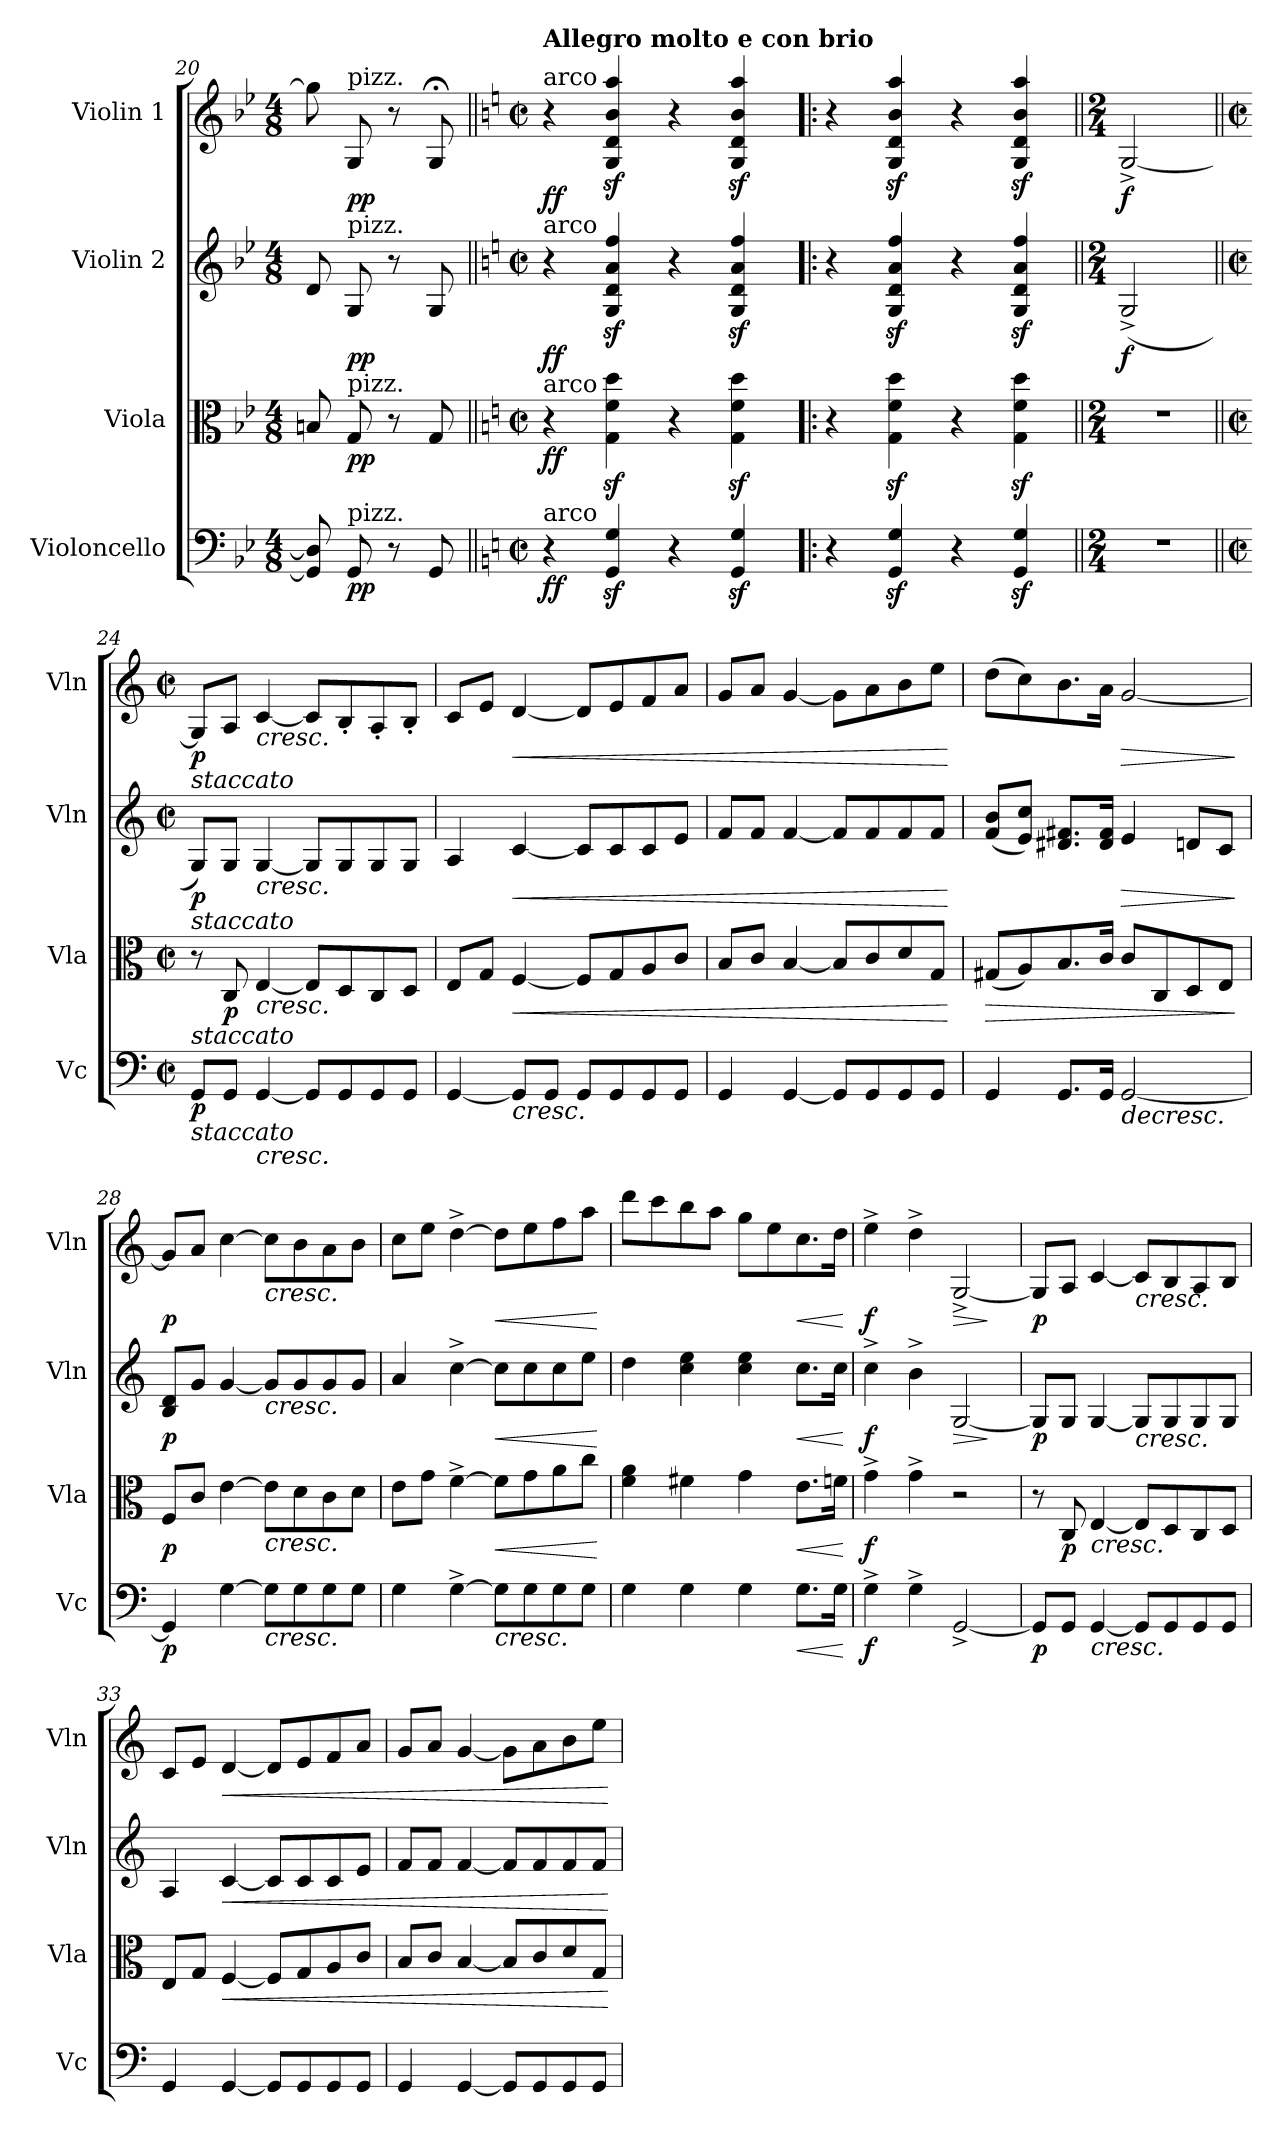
**kern	**dynam	**kern	**dynam	**kern	**dynam	**kern	**dynam
*part4	*part4	*part3	*part3	*part2	*part2	*part1	*part1
*staff4	*staff4	*staff3	*staff3	*staff2	*staff2	*staff1	*staff1
*I"Violoncello	*	*I"Viola	*	*I"Violin 2	*	*I"Violin 1	*
*I'Vc	*	*I'Vla	*	*I'Vln	*	*I'Vln	*
*clefF4	*	*clefC3	*	*clefG2	*	*clefG2	*
*k[b-e-]	*	*k[b-e-]	*	*k[b-e-]	*	*k[b-e-]	*
*M4/8	*	*M4/8	*	*M4/8	*	*M4/8	*
=20	=20	=20	=20	=20	=20	=20	=20
8GG/] 8D/]	.	8Bn/	.	8d/	.	8gg\]	.
!	!	!	!	!	!	!LO:TX:a:t=pizz.	!
!	!	!	!	!LO:TX:a:t=pizz.	!	!	!
!	!	!LO:TX:a:t=pizz.	!	!	!	!	!
!LO:TX:a:t=pizz.	!	!	!	!	!	!	!
!	!LO:DY:b	!	!LO:DY:b	!	!LO:DY:b	!	!LO:DY:b
8GG/	pp	8G/	pp	8G/	pp	8G/	pp
8r	.	8r	.	8r	.	8r	.
8GG/	.	8G/	.	8G/	.	8G;</	.
!!LO:PB:g=z
=21||	=21||	=21||	=21||	=21||	=21||	=21||	=21||
*k[]	*	*k[]	*	*k[]	*	*k[]	*
*M2/2	*	*M2/2	*	*M2/2	*	*M2/2	*
*met(c|)	*	*met(c|)	*	*met(c|)	*	*met(c|)	*
!	!	!	!	!	!	!LO:TX:a:B:t=Allegro molto e con brio	!
!	!	!	!	!	!	!LO:TX:a:t=arco	!
!	!	!	!	!LO:TX:a:t=arco	!	!	!
!	!	!LO:TX:a:t=arco	!	!	!	!	!
!LO:TX:a:t=arco	!	!	!	!	!	!	!
!	!LO:DY:b	!	!LO:DY:b	!	!LO:DY:b	!	!LO:DY:b
4r	ff	4r	ff	4r	ff	4r	ff
4GG/z< 4G/z<	.	4G\z< 4f\z< 4dd\z<	.	4G/z< 4d/z< 4a/z< 4ff/z<	.	4G/z< 4d/z< 4b/z< 4aa/z<	.
4r	.	4r	.	4r	.	4r	.
4GG/z< 4G/z<	.	4G\z< 4f\z< 4dd\z<	.	4G/z< 4d/z< 4a/z< 4ff/z<	.	4G/z< 4d/z< 4b/z< 4aa/z<	.
=22!|:	=22!|:	=22!|:	=22!|:	=22!|:	=22!|:	=22!|:	=22!|:
4r	.	4r	.	4r	.	4r	.
4GG/z< 4G/z<	.	4G\z< 4f\z< 4dd\z<	.	4G/z< 4d/z< 4a/z< 4ff/z<	.	4G/z< 4d/z< 4b/z< 4aa/z<	.
4r	.	4r	.	4r	.	4r	.
4GG/z< 4G/z<	.	4G\z< 4f\z< 4dd\z<	.	4G/z< 4d/z< 4a/z< 4ff/z<	.	4G/z< 4d/z< 4b/z< 4aa/z<	.
=23||	=23||	=23||	=23||	=23||	=23||	=23||	=23||
*M2/4	*	*M2/4	*	*M2/4	*	*M2/4	*
!	!	!	!	!	!LO:DY:b	!	!LO:DY:b
2r	.	2r	.	(2G^/	f	[2G^/	f
=24||	=24||	=24||	=24||	=24||	=24||	=24||	=24||
*M2/2	*	*M2/2	*	*M2/2	*	*M2/2	*
*met(c|)	*	*met(c|)	*	*met(c|)	*	*met(c|)	*
!	!	!	!	!	!	!LO:TX:b:i:t=staccato	!
!	!	!	!	!LO:TX:b:i:t=staccato	!	!	!
!	!	!LO:TX:b:i:t=staccato	!	!	!	!	!
!LO:TX:b:i:t=staccato	!	!	!	!	!	!	!
!	!LO:DY:b	!	!	!	!LO:DY:b	!	!LO:DY:b
8GG/L	p	8r	.	8G/L)	p	8G/L]	p
!	!	!	!LO:DY:b	!	!	!	!
8GG/J	.	8C/	p	8G/J	.	8A/J	.
!	!	!	!	!	!	!LO:TX:b:i:t=cresc.	!
!	!	!	!	!LO:TX:b:i:t=cresc.	!	!	!
!	!	!LO:TX:b:i:t=cresc.	!	!	!	!	!
!LO:TX:b:i:t=cresc.	!	!	!	!	!	!	!
[4GG/	.	[4E/	.	[4G/	.	[4c/	.
8GG/L]	.	8E/L]	.	8G/L]	.	8c/L]	.
8GG/	.	8D/	.	8G/	.	8B'/	.
8GG/	.	8C/	.	8G/	.	8A'/	.
8GG/J	.	8D/J	.	8G/J	.	8B'/J	.
=25	=25	=25	=25	=25	=25	=25	=25
[4GG/	.	8E/L	.	4A/	.	8c/L	.
.	.	8G/J	.	.	.	8e/J	.
!	!LO:HP:b	!	!LO:HP:b	!	!LO:HP:b	!	!LO:HP:b
8GG/L]	<	[4F/	<	[4c/	<	[4d/	<
8GG/J	.	.	.	.	.	.	.
8GG/L	.	8F/L]	.	8c/L]	.	8d/L]	.
8GG/	.	8G/	.	8c/	.	8e/	.
8GG/	.	8A/	.	8c/	.	8f/	.
8GG/J	.	8c/J	.	8e/J	.	8a/J	.
=26	=26	=26	=26	=26	=26	=26	=26
4GG/	.	8B/L	.	8f/L	.	8g/L	.
.	.	8c/J	.	8f/J	.	8a/J	.
[4GG/	.	[4B/	.	[4f/	.	[4g/	.
8GG/L]	.	8B/L]	.	8f/L]	.	8g\L]	.
8GG/	.	8c/	.	8f/	.	8a\	.
8GG/	.	8d/	.	8f/	.	8b\	.
8GG/J	.	8G/J	.	8f/J	.	8ee\J	.
.	.	.	[	.	[	.	[
!!LO:LB:g=z
=27	=27	=27	=27	=27	=27	=27	=27
!	!	!	!LO:HP:b	!	!	!	!
4GG/	.	(8G#X/L	>	(8f/ 8b/L	.	(8dd\L	.
.	.	8A/)	.	8e/ 8cc/J)	.	8cc\)	.
8.GG/L	.	8.B/	.	8.d#X/ 8.f#X/L	.	8.b\	.
16GG/Jk	.	16c/Jk	.	16d#/ 16f#/Jk	.	16a\Jk	.
!	!LO:HP:b	!	!	!	!LO:HP:b	!	!LO:HP:b
[2GG/	>	8c/L	.	4e/	>	[2g/	>
.	.	8C/	.	.	.	.	.
.	.	8D/	.	8dn/L	.	.	.
.	.	8E/J	.	8c/J	.	.	.
.	[	.	]	.	]	.	]
=28	=28	=28	=28	=28	=28	=28	=28
!	!LO:DY:b	!	!LO:DY:b	!	!LO:DY:b	!	!LO:DY:b
4GG/]	p	8F/L	p	8B/ 8d/L	p	8g/L]	p
.	.	8c/J	.	8g/J	.	8a/J	.
[4G\	.	[4e\	.	[4g/	.	[4cc\	.
!	!	!	!	!	!	!LO:TX:b:i:t=cresc.	!
!	!	!	!	!LO:TX:b:i:t=cresc.	!	!	!
!	!	!LO:TX:b:i:t=cresc.	!	!	!	!	!
!LO:TX:b:i:t=cresc.	!	!	!	!	!	!	!
8G\L]	.	8e\L]	.	8g/L]	.	8cc\L]	.
8G\	.	8d\	.	8g/	.	8b\	.
8G\	.	8c\	.	8g/	.	8a\	.
8G\J	.	8d\J	.	8g/J	.	8b\J	.
=29	=29	=29	=29	=29	=29	=29	=29
4G\	.	8e\L	.	4a/	.	8cc\L	.
.	.	8g\J	.	.	.	8ee\J	.
[4G^\	.	[4f^\	.	[4cc^\	.	[4dd^\	.
!	!LO:HP:b	!	!LO:HP:b	!	!LO:HP:b	!	!LO:HP:b
8G\L]	<	8f\L]	<	8cc\L]	<	8dd\L]	<
8G\	.	8g\	.	8cc\	.	8ee\	.
8G\	.	8a\	.	8cc\	.	8ff\	.
8G\J	.	8cc\J	.	8ee\J	.	8aa\J	.
.	]	.	[	.	[	.	[
=30	=30	=30	=30	=30	=30	=30	=30
4G\	.	4f\ 4a\	.	4dd\	.	8ddd\L	.
.	.	.	.	.	.	8ccc\	.
4G\	.	4f#X\	.	4cc\ 4ee\	.	8bb\	.
.	.	.	.	.	.	8aa\J	.
4G\	.	4g\	.	4cc\ 4ee\	.	8gg\L	.
.	.	.	.	.	.	8ee\	.
!	!LO:HP:b	!	!LO:HP:b	!	!LO:HP:b	!	!LO:HP:b
8.G\L	<	8.e\L	<	8.cc\L	<	8.cc\	<
16G\Jk	.	16fn\Jk	.	16cc\Jk	.	16dd\Jk	.
.	[	.	[	.	[	.	[
=31	=31	=31	=31	=31	=31	=31	=31
!	!LO:DY:b	!	!LO:DY:b	!	!LO:DY:b	!	!LO:DY:b
4G^\	f	4g^\	f	4cc^\	f	4ee^\	f
4G^\	.	4g^\	.	4b^\	.	4dd^\	.
!	!LO:DY:b	!	!	!	!LO:HP:b	!	!LO:HP:b
!	!	!	!	!	!LO:DY:n=1:b	!	!LO:DY:n=1:b
[2GG^/	other-dynamics	2r	.	[2G/	> other-dynamics	[2G^/	> other-dynamics
.	.	.	.	.	]	.	]
!!LO:LB:g=z
=32	=32	=32	=32	=32	=32	=32	=32
!	!LO:DY:b	!	!	!	!LO:DY:b	!	!LO:DY:b
8GG/L]	p	8r	.	8G/L]	p	8G/L]	p
!	!	!	!LO:DY:b	!	!	!	!
8GG/J	.	8C/	p	8G/J	.	8A/J	.
!	!	!LO:TX:b:i:t=cresc.	!	!	!	!	!
!LO:TX:b:i:t=cresc.	!	!	!	!	!	!	!
[4GG/	.	[4E/	.	[4G/	.	[4c/	.
!	!	!	!	!	!	!LO:TX:b:i:t=cresc.	!
!	!	!	!	!LO:TX:b:i:t=cresc.	!	!	!
8GG/L]	.	8E/L]	.	8G/L]	.	8c/L]	.
8GG/	.	8D/	.	8G/	.	8B/	.
8GG/	.	8C/	.	8G/	.	8A/	.
8GG/J	.	8D/J	.	8G/J	.	8B/J	.
=33	=33	=33	=33	=33	=33	=33	=33
4GG/	.	8E/L	.	4A/	.	8c/L	.
.	.	8G/J	.	.	.	8e/J	.
!	!	!	!LO:HP:b	!	!LO:HP:b	!	!LO:HP:b
[4GG/	.	[4F/	<	[4c/	<	[4d/	<
8GG/L]	.	8F/L]	.	8c/L]	.	8d/L]	.
8GG/	.	8G/	.	8c/	.	8e/	.
8GG/	.	8A/	.	8c/	.	8f/	.
8GG/J	.	8c/J	.	8e/J	.	8a/J	.
=34	=34	=34	=34	=34	=34	=34	=34
4GG/	.	8B/L	.	8f/L	.	8g/L	.
.	.	8c/J	.	8f/J	.	8a/J	.
[4GG/	.	[4B/	.	[4f/	.	[4g/	.
8GG/L]	.	8B/L]	.	8f/L]	.	8g\L]	.
8GG/	.	8c/	.	8f/	.	8a\	.
8GG/	.	8d/	.	8f/	.	8b\	.
8GG/J	.	8G/J	.	8f/J	.	8ee\J	.
.	[	.	[	.	[	.	[
=	=	=	=	=	=	=	=
*-	*-	*-	*-	*-	*-	*-	*-
